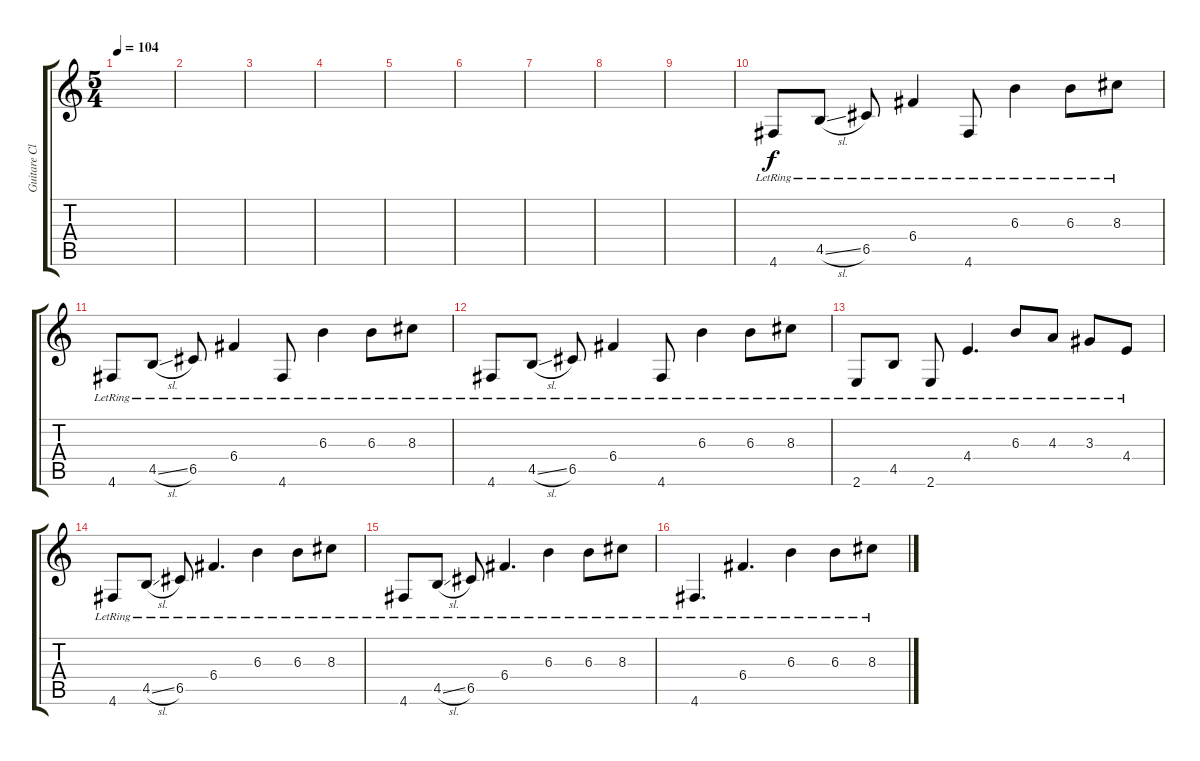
\track ("Guitare Clean" "Guitare Cl") {instrument electricguitarclean}
\staff {score tabs}
\tuning (D4 A3 F3 C3 G2 D2) {hide}
\ts (5 4)
\tempo 104
\clef g2
\ks c
|
|
|
|
|
|
|
|
|
4.6{lr}.8 4.5{sl lr}.8 6.5{lr}.8 6.4{lr}.4 4.6{lr}.8 6.3{lr}.4 6.3{lr}.8 8.3{lr}.8 |
4.6{lr}.8 4.5{sl lr}.8 6.5{lr}.8 6.4{lr}.4 4.6{lr}.8 6.3{lr}.4 6.3{lr}.8 8.3{lr}.8 |
4.6{lr}.8 4.5{sl lr}.8 6.5{lr}.8 6.4{lr}.4 4.6{lr}.8 6.3{lr}.4 6.3{lr}.8 8.3{lr}.8 |
2.6{lr}.8 4.5{lr}.8 2.6{lr}.8 4.4{lr}.4{d} 6.3{lr}.8 4.3{lr}.8 3.3{lr}.8 4.4{lr}.8 |
4.6{lr}.8 4.5{sl lr}.8 6.5{lr}.8 6.4{lr}.4{d} 6.3{lr}.4 6.3{lr}.8 8.3{lr}.8 |
4.6{lr}.8 4.5{sl lr}.8 6.5{lr}.8 6.4{lr}.4{d} 6.3{lr}.4 6.3{lr}.8 8.3{lr}.8 |
4.6{lr}.4{d} 6.4{lr}.4{d} 6.3{lr}.4 6.3{lr}.8 8.3{lr}.8
